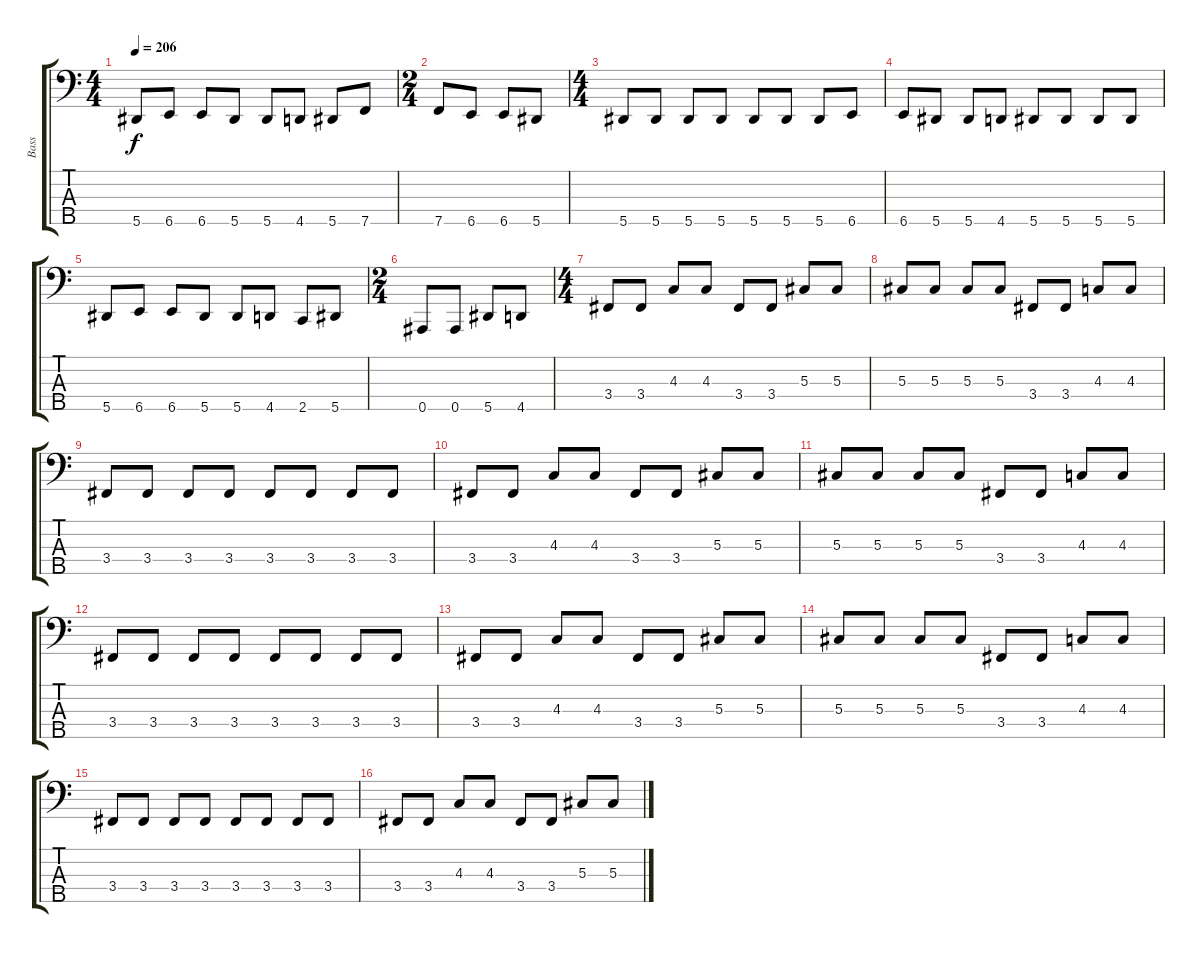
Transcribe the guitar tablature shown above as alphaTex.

\track ("Bass" "Bass") {instrument electricbassfinger}
\staff {score tabs}
\tuning (Gb2 Db2 Ab1 Eb1 Bb0) {hide}
\ts (4 4)
\tempo 206
\clef f4
\ks c
5.5.8{dy f} 6.5.8 6.5.8 5.5.8 5.5.8 4.5.8 5.5.8 7.5.8 |
\ts (2 4)
7.5.8 6.5.8 6.5.8 5.5.8 |
\ts (4 4)
5.5.8 5.5.8 5.5.8 5.5.8 5.5.8 5.5.8 5.5.8 6.5.8 |
6.5.8 5.5.8 5.5.8 4.5.8 5.5.8 5.5.8 5.5.8 5.5.8 |
5.5.8 6.5.8 6.5.8 5.5.8 5.5.8 4.5.8 2.5.8 5.5.8 |
\ts (2 4)
0.5.8 0.5.8 5.5.8 4.5.8 |
\ts (4 4)
3.4.8 3.4.8 4.3.8 4.3.8 3.4.8 3.4.8 5.3.8 5.3.8 |
5.3.8 5.3.8 5.3.8 5.3.8 3.4.8 3.4.8 4.3.8 4.3.8 |
3.4.8 3.4.8 3.4.8 3.4.8 3.4.8 3.4.8 3.4.8 3.4.8 |
3.4.8 3.4.8 4.3.8 4.3.8 3.4.8 3.4.8 5.3.8 5.3.8 |
5.3.8 5.3.8 5.3.8 5.3.8 3.4.8 3.4.8 4.3.8 4.3.8 |
3.4.8 3.4.8 3.4.8 3.4.8 3.4.8 3.4.8 3.4.8 3.4.8 |
3.4.8 3.4.8 4.3.8 4.3.8 3.4.8 3.4.8 5.3.8 5.3.8 |
5.3.8 5.3.8 5.3.8 5.3.8 3.4.8 3.4.8 4.3.8 4.3.8 |
3.4.8 3.4.8 3.4.8 3.4.8 3.4.8 3.4.8 3.4.8 3.4.8 |
3.4.8 3.4.8 4.3.8 4.3.8 3.4.8 3.4.8 5.3.8 5.3.8
